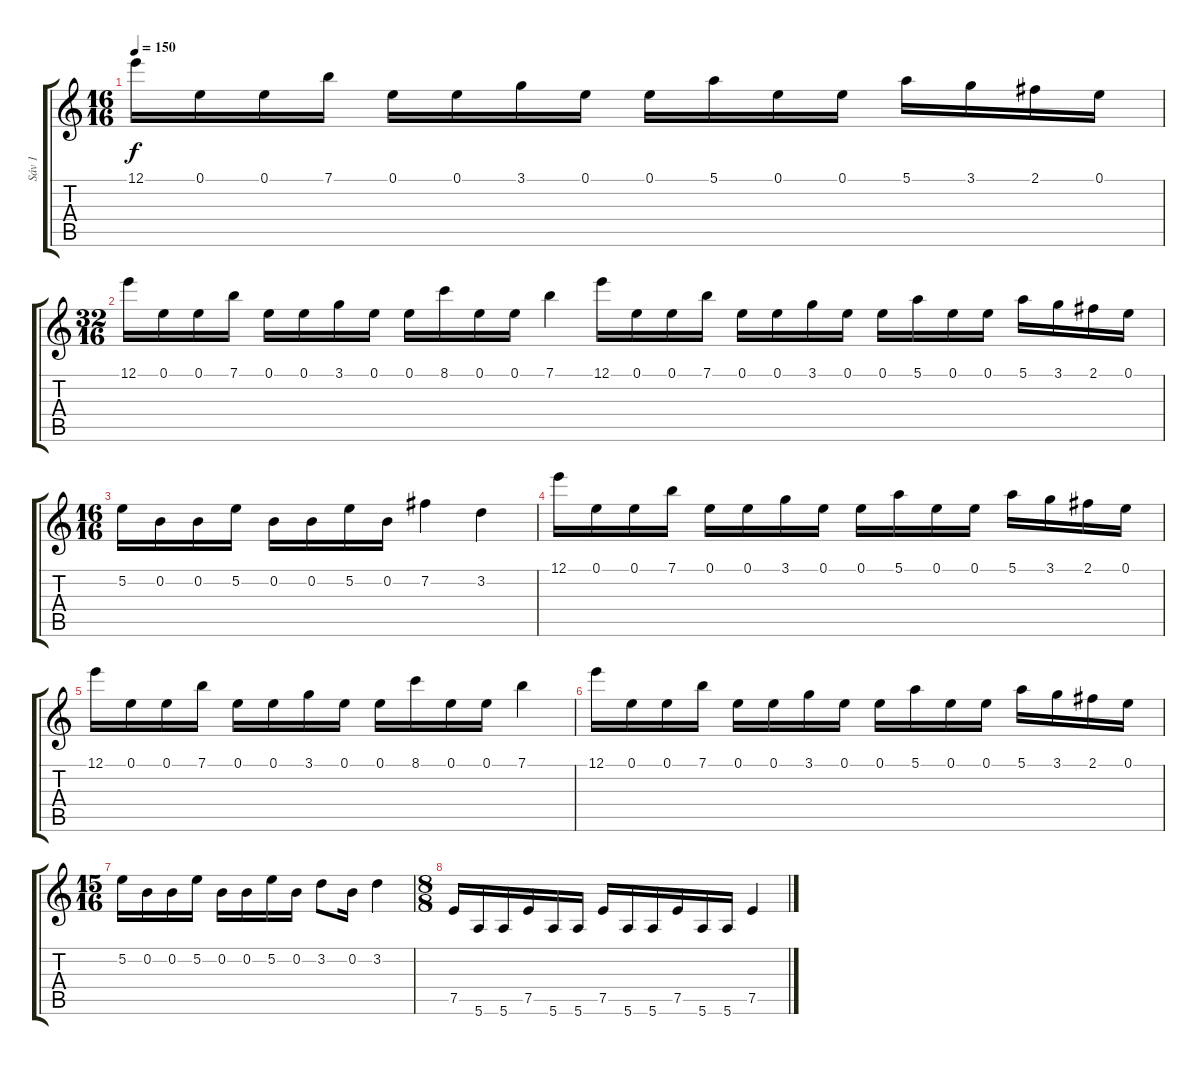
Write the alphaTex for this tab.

\track ("Sáv 1" "Sáv 1") {instrument distortionguitar}
\staff {score tabs}
\tuning (E4 B3 G3 D3 A2 E2) {hide}
\ts (16 16)
\tempo 150
\clef g2
\ks c
12.1.16{dy f} 0.1.16 0.1.16 7.1.16 0.1.16 0.1.16 3.1.16 0.1.16 0.1.16 5.1.16 0.1.16 0.1.16 5.1.16 3.1.16 2.1.16 0.1.16 |
\ts (32 16)
12.1.16 0.1.16 0.1.16 7.1.16 0.1.16 0.1.16 3.1.16 0.1.16 0.1.16 8.1.16 0.1.16 0.1.16 7.1.4 12.1.16 0.1.16 0.1.16 7.1.16 0.1.16 0.1.16 3.1.16 0.1.16 0.1.16 5.1.16 0.1.16 0.1.16 5.1.16 3.1.16 2.1.16 0.1.16 |
\ts (16 16)
5.2.16 0.2.16 0.2.16 5.2.16 0.2.16 0.2.16 5.2.16 0.2.16 7.2.4 3.2.4 |
12.1.16 0.1.16 0.1.16 7.1.16 0.1.16 0.1.16 3.1.16 0.1.16 0.1.16 5.1.16 0.1.16 0.1.16 5.1.16 3.1.16 2.1.16 0.1.16 |
12.1.16 0.1.16 0.1.16 7.1.16 0.1.16 0.1.16 3.1.16 0.1.16 0.1.16 8.1.16 0.1.16 0.1.16 7.1.4 |
12.1.16 0.1.16 0.1.16 7.1.16 0.1.16 0.1.16 3.1.16 0.1.16 0.1.16 5.1.16 0.1.16 0.1.16 5.1.16 3.1.16 2.1.16 0.1.16 |
\ts (15 16)
5.2.16 0.2.16 0.2.16 5.2.16 0.2.16 0.2.16 5.2.16 0.2.16 3.2.8 0.2.16 3.2.4 |
\ts (8 8)
7.5.16 5.6.16 5.6.16 7.5.16 5.6.16 5.6.16 7.5.16 5.6.16 5.6.16 7.5.16 5.6.16 5.6.16 7.5.4
